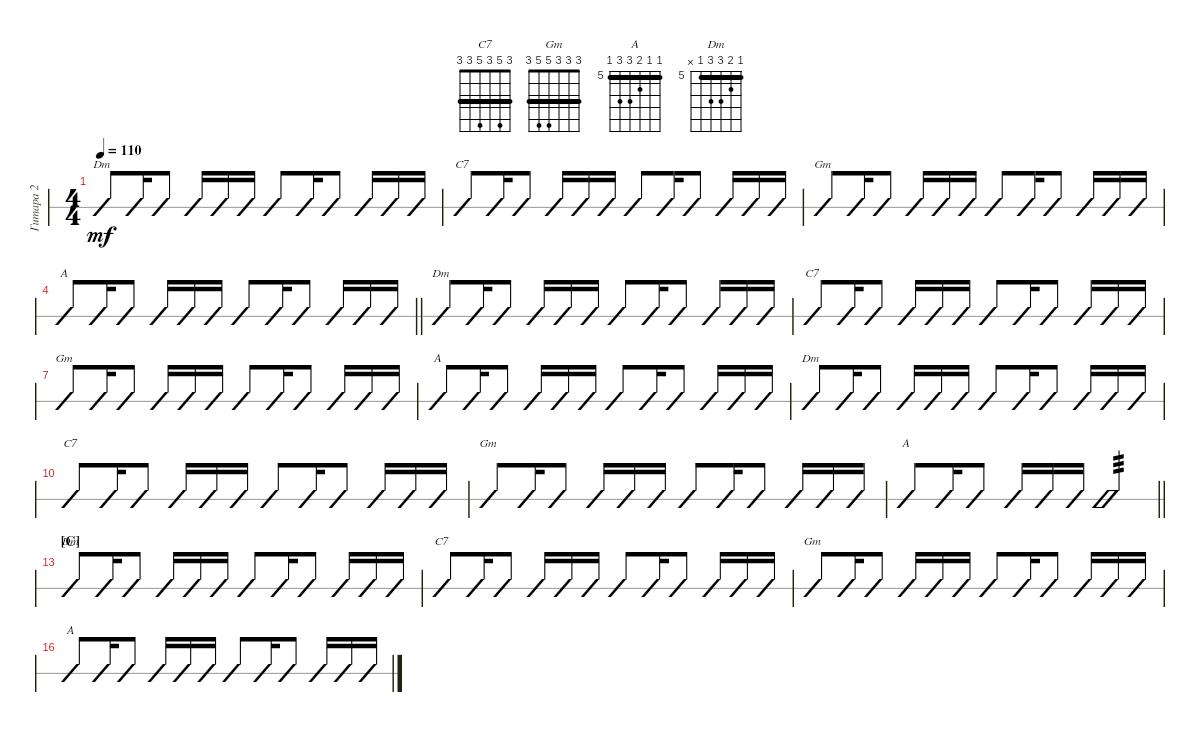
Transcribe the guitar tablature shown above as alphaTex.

\bracketExtendMode groupsimilarinstruments
\multiTrackTrackNamePolicy hidden
\firstSystemTrackNameMode fullname
\otherSystemsTrackNameMode fullname
\otherSystemsTrackNameOrientation horizontal
\defaultBarNumberDisplay FirstOfSystem
\track ("Гитара 2" "N-Gt") {instrument acousticguitarnylon}
\staff {slash}
\tuning (E4 B3 G3 D3 A2 E2)
\chord ("C7" 3 5 3 5 3 3) {barre (3 3 3)}
\chord ("Gm" 3 3 3 5 5 3) {barre (3 3 3)}
\chord ("A" 5 5 6 7 7 5) {firstfret 5 barre (5 5)}
\chord ("Dm" 5 6 7 7 5 x) {firstfret 5 barre 5}
\ts (4 4)
\tempo 110
\clef g2
\ks dminor
(5.5 7.4 7.3 6.2 5.1).8{ch "Dm" dy mf} (5.5 7.4 7.3 6.2 5.1).16 (5.5 7.4 7.3 6.2 5.1).8 (5.5 7.4 7.3 6.2 5.1).16 (5.5{ac x} 7.4{ac x} 7.3{ac x} 6.2{ac x} 5.1{ac x}).16 (5.5 7.4 7.3 6.2 5.1).16 (5.5 7.4 7.3 6.2 5.1).8 (5.5 7.4 7.3 6.2 5.1).16 (5.5 7.4 7.3 6.2 5.1).8 (5.5 7.4 7.3 6.2 5.1).16 (5.5{ac x} 7.4{ac x} 7.3{ac x} 6.2{ac x} 5.1{ac x}).16 (5.5 7.4 7.3 6.2 5.1).16 |
(3.6 3.5 5.4 3.3 5.2 3.1).8{ch "C7"} (3.6 3.5 5.4 3.3 5.2 3.1).16 (3.6 3.5 5.4 3.3 5.2 3.1).8 (3.6 3.5 5.4 3.3 5.2 3.1).16 (3.6{ac x} 3.5{ac x} 5.4{ac x} 3.3{ac x} 5.2{ac x} 3.1{ac x}).16 (3.6 3.5 5.4 3.3 5.2 3.1).16 (3.6 3.5 5.4 3.3 5.2 3.1).8 (3.6 3.5 5.4 3.3 5.2 3.1).16 (3.6 3.5 5.4 3.3 5.2 3.1).8 (3.6 3.5 5.4 3.3 5.2 3.1).16 (3.6{ac x} 3.5{ac x} 5.4{ac x} 3.3{ac x} 5.2{ac x} 3.1{ac x}).16 (3.6 3.5 5.4 3.3 5.2 3.1).16 |
(3.6 5.5 5.4 3.3 3.2 3.1).8{ch "Gm"} (3.6 5.5 5.4 3.3 3.2 3.1).16 (3.6 5.5 5.4 3.3 3.2 3.1).8 (3.6 5.5 5.4 3.3 3.2 3.1).16 (3.6{ac x} 5.5{ac x} 5.4{ac x} 3.3{ac x} 3.2{ac x} 3.1{ac x}).16 (3.6 5.5 5.4 3.3 3.2 3.1).16 (3.6 5.5 5.4 3.3 3.2 3.1).8 (3.6 5.5 5.4 3.3 3.2 3.1).16 (3.6 5.5 5.4 3.3 3.2 3.1).8 (3.6 3.5 5.4 3.3 3.2 3.1).16 (3.6{ac x} 5.5{ac x} 5.4{ac x} 3.3{ac x} 3.2{ac x} 3.1{ac x}).16 (3.6 3.5 5.4 3.3 3.2 3.1).16 |
\barLineRight lightlight
(5.6 7.5 7.4 6.3 5.2 5.1).8{ch "A"} (5.6 7.5 7.4 6.3 5.2 5.1).16 (5.6 7.5 7.4 6.3 5.2 5.1).8 (5.6 7.5 7.4 6.3 5.2 5.1).16 (5.6{ac x} 7.5{ac x} 7.4{ac x} 6.3{ac x} 5.2{ac x} 5.1{ac x}).16 (5.6 7.5 7.4 6.3 5.2 5.1).16 (5.6 7.5 7.4 6.3 5.2 5.1).8 (5.6 7.5 7.4 6.3 5.2 5.1).16 (5.6 7.5 7.4 6.3 5.2 5.1).8 (5.6 7.5 7.4 6.3 5.2 5.1).16 (5.6{ac x} 7.5{ac x} 7.4{ac x} 6.3{ac x} 5.2{ac x} 5.1{ac x}).16 (5.6 7.5 7.4 6.3 5.2 5.1).16 |
\section ("" "")
(5.5 7.4 7.3 6.2 5.1).8{ch "Dm"} (5.5 7.4 7.3 6.2 5.1).16 (5.5 7.4 7.3 6.2 5.1).8 (5.5 7.4 7.3 6.2 5.1).16 (5.5{ac x} 7.4{ac x} 7.3{ac x} 6.2{ac x} 5.1{ac x}).16 (5.5 7.4 7.3 6.2 5.1).16 (5.5 7.4 7.3 6.2 5.1).8 (5.5 7.4 7.3 6.2 5.1).16 (5.5 7.4 7.3 6.2 5.1).8 (5.5 7.4 7.3 6.2 5.1).16 (5.5{ac x} 7.4{ac x} 7.3{ac x} 6.2{ac x} 5.1{ac x}).16 (5.5 7.4 7.3 6.2 5.1).16 |
(3.6 3.5 5.4 3.3 5.2 3.1).8{ch "C7"} (3.6 3.5 5.4 3.3 5.2 3.1).16 (3.6 3.5 5.4 3.3 5.2 3.1).8 (3.6 3.5 5.4 3.3 5.2 3.1).16 (3.6{ac x} 3.5{ac x} 5.4{ac x} 3.3{ac x} 5.2{ac x} 3.1{ac x}).16 (3.6 3.5 5.4 3.3 5.2 3.1).16 (3.6 3.5 5.4 3.3 5.2 3.1).8 (3.6 3.5 5.4 3.3 5.2 3.1).16 (3.6 3.5 5.4 3.3 5.2 3.1).8 (3.6 3.5 5.4 3.3 5.2 3.1).16 (3.6{ac x} 3.5{ac x} 5.4{ac x} 3.3{ac x} 5.2{ac x} 3.1{ac x}).16 (3.6 3.5 5.4 3.3 5.2 3.1).16 |
(3.6 5.5 5.4 3.3 3.2 3.1).8{ch "Gm"} (3.6 5.5 5.4 3.3 3.2 3.1).16 (3.6 5.5 5.4 3.3 3.2 3.1).8 (3.6 5.5 5.4 3.3 3.2 3.1).16 (3.6{ac x} 5.5{ac x} 5.4{ac x} 3.3{ac x} 3.2{ac x} 3.1{ac x}).16 (3.6 5.5 5.4 3.3 3.2 3.1).16 (3.6 5.5 5.4 3.3 3.2 3.1).8 (3.6 5.5 5.4 3.3 3.2 3.1).16 (3.6 5.5 5.4 3.3 3.2 3.1).8 (3.6 3.5 5.4 3.3 3.2 3.1).16 (3.6{ac x} 5.5{ac x} 5.4{ac x} 3.3{ac x} 3.2{ac x} 3.1{ac x}).16 (3.6 3.5 5.4 3.3 3.2 3.1).16 |
(5.6 7.5 7.4 6.3 5.2 5.1).8{ch "A"} (5.6 7.5 7.4 6.3 5.2 5.1).16 (5.6 7.5 7.4 6.3 5.2 5.1).8 (5.6 7.5 7.4 6.3 5.2 5.1).16 (5.6{ac x} 7.5{ac x} 7.4{ac x} 6.3{ac x} 5.2{ac x} 5.1{ac x}).16 (5.6 7.5 7.4 6.3 5.2 5.1).16 (5.6 7.5 7.4 6.3 5.2 5.1).8 (5.6 7.5 7.4 6.3 5.2 5.1).16 (5.6 7.5 7.4 6.3 5.2 5.1).8 (5.6 7.5 7.4 6.3 5.2 5.1).16 (5.6{ac x} 7.5{ac x} 7.4{ac x} 6.3{ac x} 5.2{ac x} 5.1{ac x}).16 (5.6 7.5 7.4 6.3 5.2 5.1).16 |
(5.5 7.4 7.3 6.2 5.1).8{ch "Dm"} (5.5 7.4 7.3 6.2 5.1).16 (5.5 7.4 7.3 6.2 5.1).8 (5.5 7.4 7.3 6.2 5.1).16 (5.5{ac x} 7.4{ac x} 7.3{ac x} 6.2{ac x} 5.1{ac x}).16 (5.5 7.4 7.3 6.2 5.1).16 (5.5 7.4 7.3 6.2 5.1).8 (5.5 7.4 7.3 6.2 5.1).16 (5.5 7.4 7.3 6.2 5.1).8 (5.5 7.4 7.3 6.2 5.1).16 (5.5{ac x} 7.4{ac x} 7.3{ac x} 6.2{ac x} 5.1{ac x}).16 (5.5 7.4 7.3 6.2 5.1).16 |
(3.6 3.5 5.4 3.3 5.2 3.1).8{ch "C7"} (3.6 3.5 5.4 3.3 5.2 3.1).16 (3.6 3.5 5.4 3.3 5.2 3.1).8 (3.6 3.5 5.4 3.3 5.2 3.1).16 (3.6{ac x} 3.5{ac x} 5.4{ac x} 3.3{ac x} 5.2{ac x} 3.1{ac x}).16 (3.6 3.5 5.4 3.3 5.2 3.1).16 (3.6 3.5 5.4 3.3 5.2 3.1).8 (3.6 3.5 5.4 3.3 5.2 3.1).16 (3.6 3.5 5.4 3.3 5.2 3.1).8 (3.6 3.5 5.4 3.3 5.2 3.1).16 (3.6{ac x} 3.5{ac x} 5.4{ac x} 3.3{ac x} 5.2{ac x} 3.1{ac x}).16 (3.6 3.5 5.4 3.3 5.2 3.1).16 |
(3.6 5.5 5.4 3.3 3.2 3.1).8{ch "Gm"} (3.6 5.5 5.4 3.3 3.2 3.1).16 (3.6 5.5 5.4 3.3 3.2 3.1).8 (3.6 5.5 5.4 3.3 3.2 3.1).16 (3.6{ac x} 5.5{ac x} 5.4{ac x} 3.3{ac x} 3.2{ac x} 3.1{ac x}).16 (3.6 5.5 5.4 3.3 3.2 3.1).16 (3.6 5.5 5.4 3.3 3.2 3.1).8 (3.6 5.5 5.4 3.3 3.2 3.1).16 (3.6 5.5 5.4 3.3 3.2 3.1).8 (3.6 3.5 5.4 3.3 3.2 3.1).16 (3.6{ac x} 5.5{ac x} 5.4{ac x} 3.3{ac x} 3.2{ac x} 3.1{ac x}).16 (3.6 3.5 5.4 3.3 3.2 3.1).16 |
\barLineRight lightlight
(5.6 7.5 7.4 6.3 5.2 5.1).8{ch "A"} (5.6 7.5 7.4 6.3 5.2 5.1).16 (5.6 7.5 7.4 6.3 5.2 5.1).8 (5.6 7.5 7.4 6.3 5.2 5.1).16 (5.6{ac x} 7.5{ac x} 7.4{ac x} 6.3{ac x} 5.2{ac x} 5.1{ac x}).16 (5.6 7.5 7.4 6.3 5.2 5.1).16 (5.6 7.5 7.4 6.3 5.2 5.1).2{tp 3} |
\section ("C" "")
(5.5 7.4 7.3 6.2 5.1).8{ch "Dm"} (5.5 7.4 7.3 6.2 5.1).16 (5.5 7.4 7.3 6.2 5.1).8 (5.5 7.4 7.3 6.2 5.1).16 (5.5{ac x} 7.4{ac x} 7.3{ac x} 6.2{ac x} 5.1{ac x}).16 (5.5 7.4 7.3 6.2 5.1).16 (5.5 7.4 7.3 6.2 5.1).8 (5.5 7.4 7.3 6.2 5.1).16 (5.5 7.4 7.3 6.2 5.1).8 (5.5 7.4 7.3 6.2 5.1).16 (5.5{ac x} 7.4{ac x} 7.3{ac x} 6.2{ac x} 5.1{ac x}).16 (5.5 7.4 7.3 6.2 5.1).16 |
(3.6 3.5 5.4 3.3 5.2 3.1).8{ch "C7"} (3.6 3.5 5.4 3.3 5.2 3.1).16 (3.6 3.5 5.4 3.3 5.2 3.1).8 (3.6 3.5 5.4 3.3 5.2 3.1).16 (3.6{ac x} 3.5{ac x} 5.4{ac x} 3.3{ac x} 5.2{ac x} 3.1{ac x}).16 (3.6 3.5 5.4 3.3 5.2 3.1).16 (3.6 3.5 5.4 3.3 5.2 3.1).8 (3.6 3.5 5.4 3.3 5.2 3.1).16 (3.6 3.5 5.4 3.3 5.2 3.1).8 (3.6 3.5 5.4 3.3 5.2 3.1).16 (3.6{ac x} 3.5{ac x} 5.4{ac x} 3.3{ac x} 5.2{ac x} 3.1{ac x}).16 (3.6 3.5 5.4 3.3 5.2 3.1).16 |
(3.6 5.5 5.4 3.3 3.2 3.1).8{ch "Gm"} (3.6 5.5 5.4 3.3 3.2 3.1).16 (3.6 5.5 5.4 3.3 3.2 3.1).8 (3.6 5.5 5.4 3.3 3.2 3.1).16 (3.6{ac x} 5.5{ac x} 5.4{ac x} 3.3{ac x} 3.2{ac x} 3.1{ac x}).16 (3.6 5.5 5.4 3.3 3.2 3.1).16 (3.6 5.5 5.4 3.3 3.2 3.1).8 (3.6 5.5 5.4 3.3 3.2 3.1).16 (3.6 5.5 5.4 3.3 3.2 3.1).8 (3.6 3.5 5.4 3.3 3.2 3.1).16 (3.6{ac x} 5.5{ac x} 5.4{ac x} 3.3{ac x} 3.2{ac x} 3.1{ac x}).16 (3.6 3.5 5.4 3.3 3.2 3.1).16 |
(5.6 7.5 7.4 6.3 5.2 5.1).8{ch "A"} (5.6 7.5 7.4 6.3 5.2 5.1).16 (5.6 7.5 7.4 6.3 5.2 5.1).8 (5.6 7.5 7.4 6.3 5.2 5.1).16 (5.6{ac x} 7.5{ac x} 7.4{ac x} 6.3{ac x} 5.2{ac x} 5.1{ac x}).16 (5.6 7.5 7.4 6.3 5.2 5.1).16 (5.6 7.5 7.4 6.3 5.2 5.1).8 (5.6 7.5 7.4 6.3 5.2 5.1).16 (5.6 7.5 7.4 6.3 5.2 5.1).8 (5.6 7.5 7.4 6.3 5.2 5.1).16 (5.6{ac x} 7.5{ac x} 7.4{ac x} 6.3{ac x} 5.2{ac x} 5.1{ac x}).16 (5.6 7.5 7.4 6.3 5.2 5.1).16
